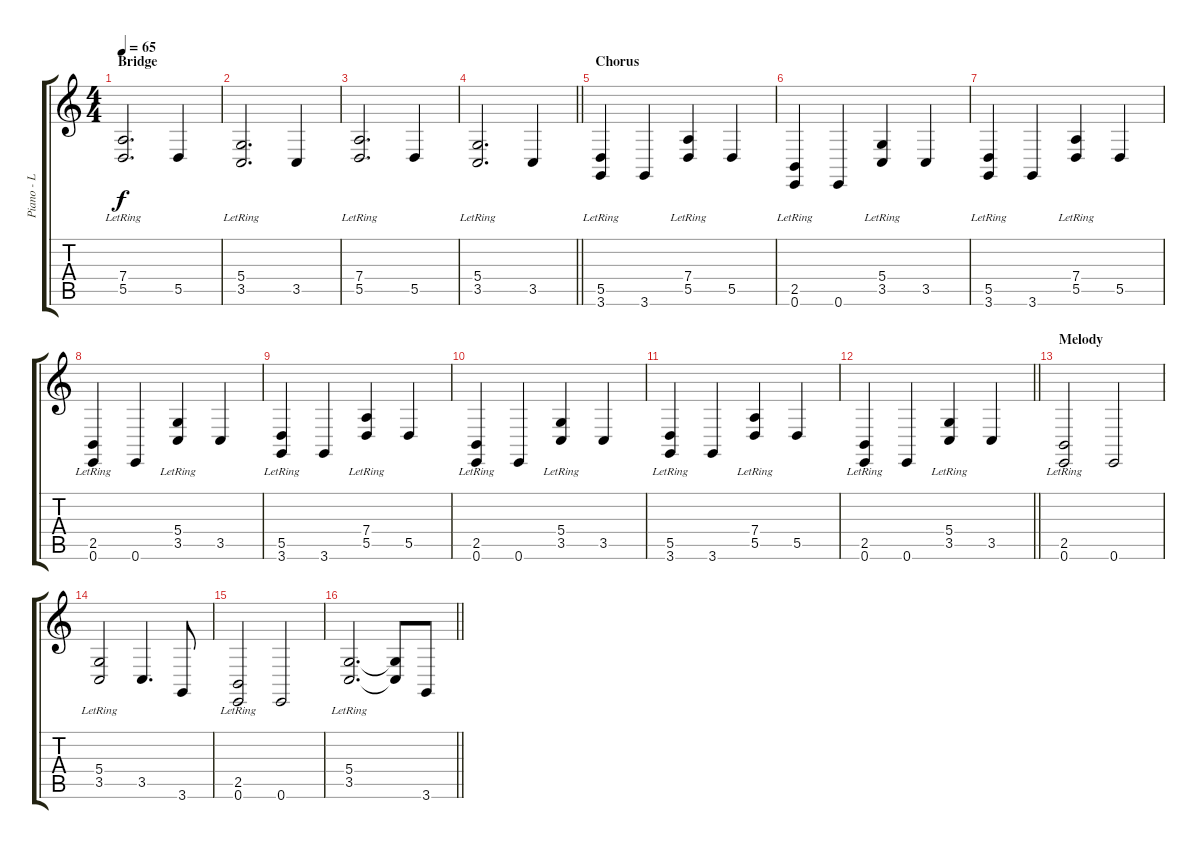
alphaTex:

\track ("Piano - L Hand" "Piano - L ") {instrument electricgrandpiano}
\staff {score tabs}
\tuning (E4 B3 G3 D3 A2 E2) {hide}
\ts (4 4)
\section ("" "Bridge")
\tempo 65
\clef g2
\ks c
(7.4{lr} 5.5{lr}).2{d dy f} 5.5.4 |
(5.4{lr} 3.5{lr}).2{d} 3.5.4 |
(7.4{lr} 5.5{lr}).2{d} 5.5.4 |
\barLineRight lightlight
(5.4{lr} 3.5{lr}).2{d} 3.5.4 |
\section ("" "Chorus")
(5.5{lr} 3.6{lr}).4 3.6.4 (7.4{lr} 5.5{lr}).4 5.5.4 |
(2.5{lr} 0.6{lr}).4 0.6.4 (5.4{lr} 3.5{lr}).4 3.5.4 |
(5.5{lr} 3.6{lr}).4 3.6.4 (7.4{lr} 5.5{lr}).4 5.5.4 |
(2.5{lr} 0.6{lr}).4 0.6.4 (5.4{lr} 3.5{lr}).4 3.5.4 |
(5.5{lr} 3.6{lr}).4 3.6.4 (7.4{lr} 5.5{lr}).4 5.5.4 |
(2.5{lr} 0.6{lr}).4 0.6.4 (5.4{lr} 3.5{lr}).4 3.5.4 |
(5.5{lr} 3.6{lr}).4 3.6.4 (7.4{lr} 5.5{lr}).4 5.5.4 |
\barLineRight lightlight
(2.5{lr} 0.6{lr}).4 0.6.4 (5.4{lr} 3.5{lr}).4 3.5.4 |
\section ("" "Melody")
(2.5{lr} 0.6{lr}).2 0.6.2 |
(5.4{lr} 3.5{lr}).2 3.5.4{d} 3.6.8 |
(2.5{lr} 0.6{lr}).2 0.6.2 |
\barLineRight lightlight
(5.4{lr} 3.5{lr}).2{d} (5.4{t} 3.5{t}).8 3.6.8
